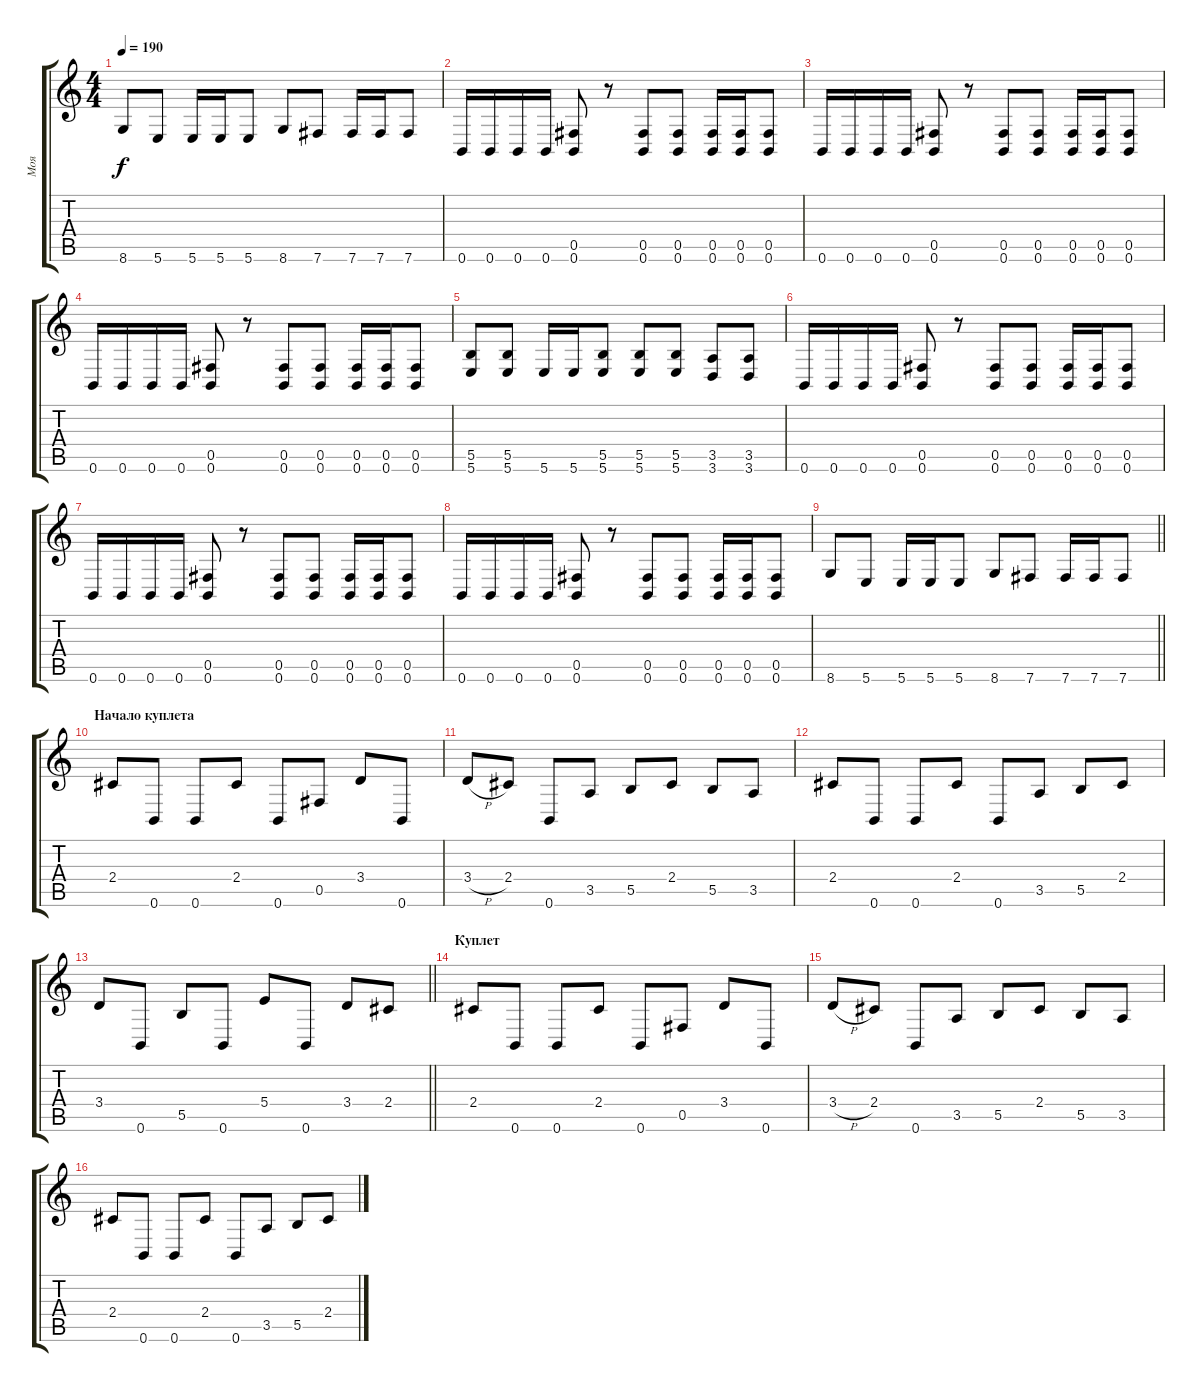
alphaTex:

\track ("Моя" "Моя") {instrument distortionguitar}
\staff {score tabs}
\tuning (Db4 Ab3 E3 B2 Gb2 B1) {hide}
\ts (4 4)
\tempo 190
\clef g2
\ks c
8.6.8{dy f} 5.6.8 5.6.16 5.6.16 5.6.8 8.6.8 7.6.8 7.6.16 7.6.16 7.6.8 |
0.6.16 0.6.16 0.6.16 0.6.16 (0.5 0.6).8 r.8 (0.5 0.6).8 (0.5 0.6).8 (0.5 0.6).16 (0.5 0.6).16 (0.5 0.6).8 |
0.6.16 0.6.16 0.6.16 0.6.16 (0.5 0.6).8 r.8 (0.5 0.6).8 (0.5 0.6).8 (0.5 0.6).16 (0.5 0.6).16 (0.5 0.6).8 |
0.6.16 0.6.16 0.6.16 0.6.16 (0.5 0.6).8 r.8 (0.5 0.6).8 (0.5 0.6).8 (0.5 0.6).16 (0.5 0.6).16 (0.5 0.6).8 |
(5.5 5.6).8 (5.5 5.6).8 5.6.16 5.6.16 (5.5 5.6).8 (5.5 5.6).8 (5.5 5.6).8 (3.5 3.6).8 (3.5 3.6).8 |
0.6.16 0.6.16 0.6.16 0.6.16 (0.5 0.6).8 r.8 (0.5 0.6).8 (0.5 0.6).8 (0.5 0.6).16 (0.5 0.6).16 (0.5 0.6).8 |
0.6.16 0.6.16 0.6.16 0.6.16 (0.5 0.6).8 r.8 (0.5 0.6).8 (0.5 0.6).8 (0.5 0.6).16 (0.5 0.6).16 (0.5 0.6).8 |
0.6.16 0.6.16 0.6.16 0.6.16 (0.5 0.6).8 r.8 (0.5 0.6).8 (0.5 0.6).8 (0.5 0.6).16 (0.5 0.6).16 (0.5 0.6).8 |
\barLineRight lightlight
8.6.8 5.6.8 5.6.16 5.6.16 5.6.8 8.6.8 7.6.8 7.6.16 7.6.16 7.6.8 |
\section ("" "Начало куплета")
2.4.8 0.6.8 0.6.8 2.4.8 0.6.8 0.5.8 3.4.8 0.6.8 |
3.4{h}.8 2.4.8 0.6.8 3.5.8 5.5.8 2.4.8 5.5.8 3.5.8 |
2.4.8 0.6.8 0.6.8 2.4.8 0.6.8 3.5.8 5.5.8 2.4.8 |
\barLineRight lightlight
3.4.8 0.6.8 5.5.8 0.6.8 5.4.8 0.6.8 3.4.8 2.4.8 |
\section ("" "Куплет")
2.4.8 0.6.8 0.6.8 2.4.8 0.6.8 0.5.8 3.4.8 0.6.8 |
3.4{h}.8 2.4.8 0.6.8 3.5.8 5.5.8 2.4.8 5.5.8 3.5.8 |
2.4.8 0.6.8 0.6.8 2.4.8 0.6.8 3.5.8 5.5.8 2.4.8
